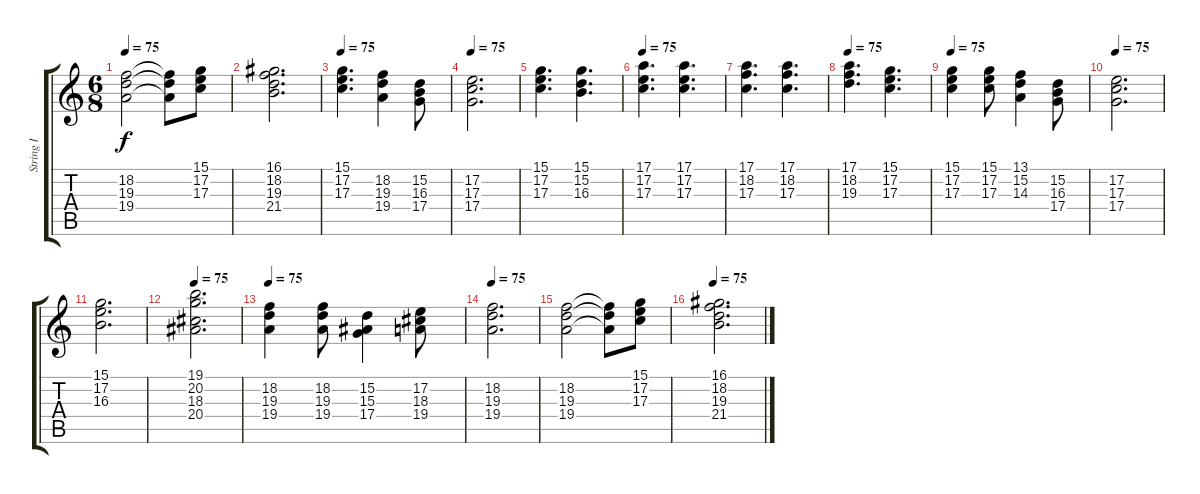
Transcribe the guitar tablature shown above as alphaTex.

\track ("String I" "String I") {instrument synthstrings1}
\staff {score tabs}
\tuning (E4 B3 G3 D3 A2 E2) {hide}
\ts (6 8)
\tempo 75
\clef g2
\ks c
(18.2 19.3 19.4).2{dy f} (18.2{t} 19.3{t} 19.4{t}).8 (15.1 17.2 17.3).8 |
(16.1 18.2 19.3 21.4).2{d} |
\tempo 75
(15.1 17.2 17.3).4{d} (18.2 19.3 19.4).4 (15.2 16.3 17.4).8 |
\tempo 75
(17.2 17.3 17.4).2{d} |
(15.1 17.2 17.3).4{d} (15.1 15.2 16.3).4{d} |
\tempo 75
(17.1 17.2 17.3).4{d} (17.1 17.2 17.3).4{d} |
(17.1 18.2 17.3).4{d} (17.1 18.2 17.3).4{d} |
\tempo 75
(17.1 18.2 19.3).4{d} (15.1 17.2 17.3).4{d} |
\tempo 75
(15.1 17.2 17.3).4 (15.1 17.2 17.3).8 (13.1 15.2 14.3).4 (15.2 16.3 17.4).8 |
\tempo 75
(17.2 17.3 17.4).2{d} |
(15.1 17.2 16.3).2{d} |
\tempo 75
(19.1 20.2 18.3 20.4).2{d} |
\tempo 75
(18.2 19.3 19.4).4 (18.2 19.3 19.4).8 (15.2 15.3 17.4).4 (17.2 18.3 19.4).8 |
\tempo 75
(18.2 19.3 19.4).2{d} |
(18.2 19.3 19.4).2 (18.2{t} 19.3{t} 19.4{t}).8 (15.1 17.2 17.3).8 |
\tempo 75
(16.1 18.2 19.3 21.4).2{d}
